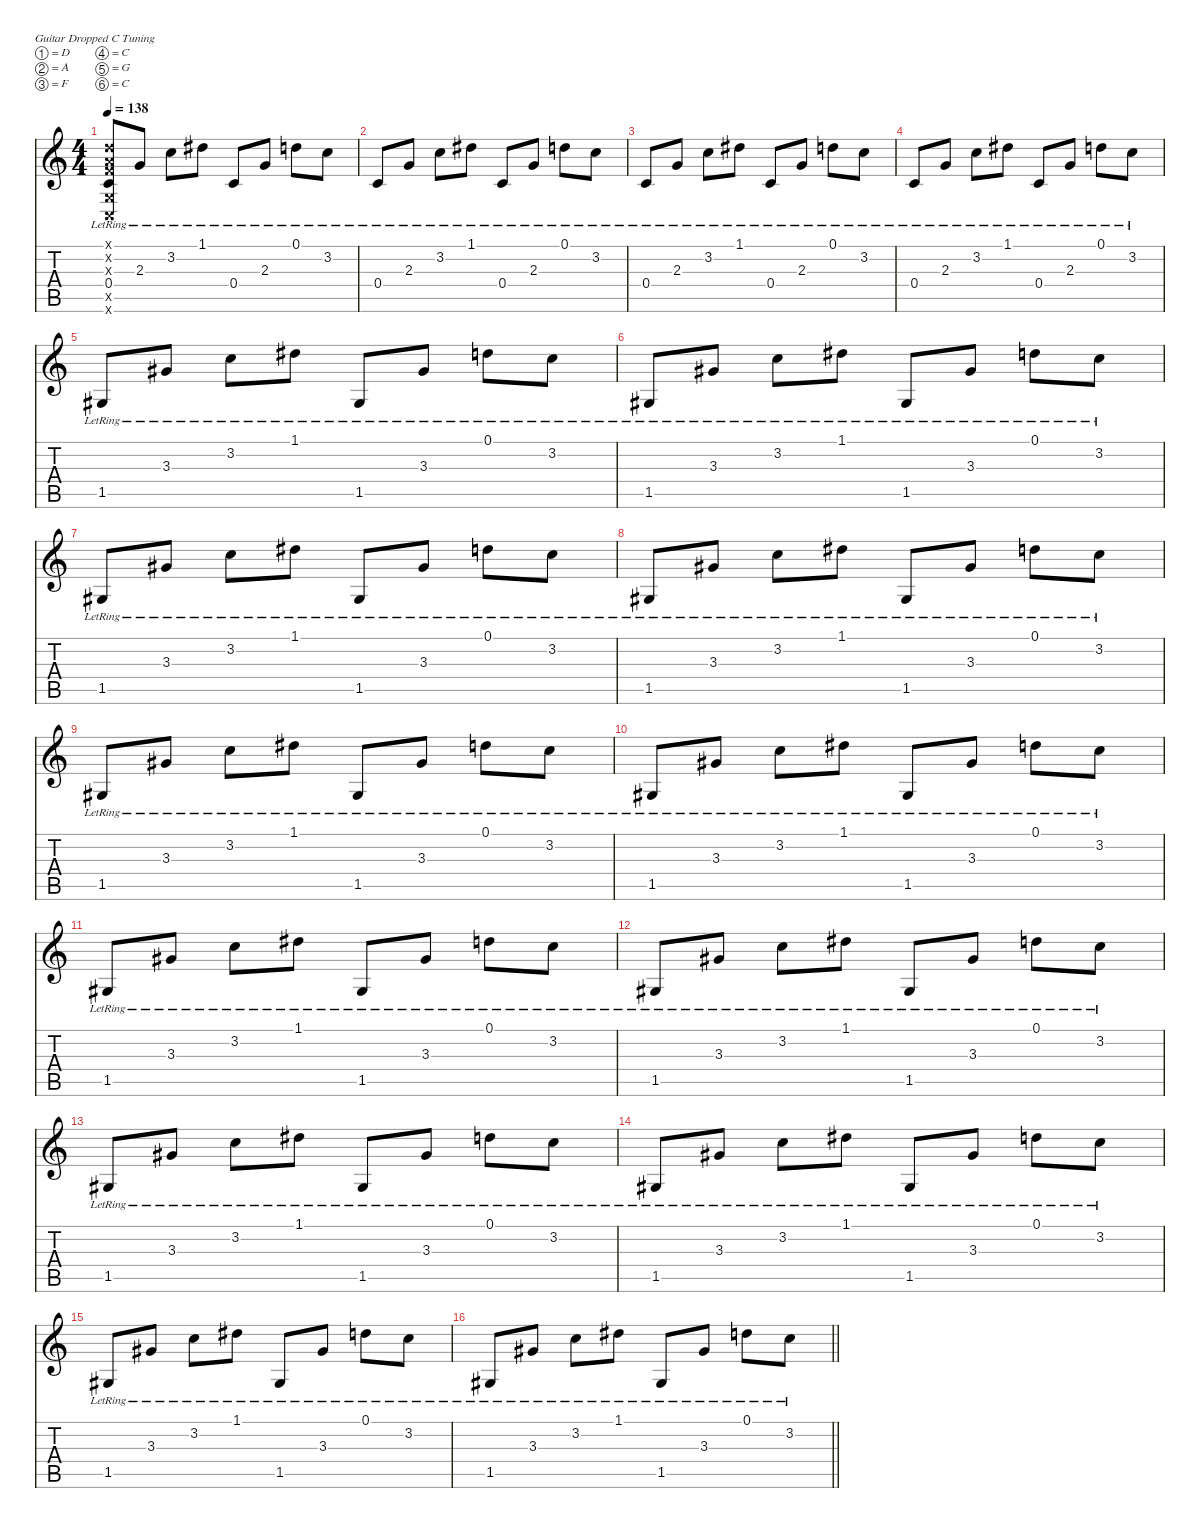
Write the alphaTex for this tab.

\defaultSystemsLayout 4
\hideDynamics
\bracketExtendMode nobrackets
\singleTrackTrackNamePolicy hidden
\multiTrackTrackNamePolicy hidden
\otherSystemsTrackNameOrientation horizontal
\track ("Left Guitar" "dist.guit.") {instrument distortionguitar}
\staff {score tabs}
\tuning (D4 A3 F3 C3 G2 C2)
\ts (4 4)
\tempo 138
\clef g2
\ks c
(0.1{x} 0.2{x} 0.3{x} 0.4{lr} 0.5{x} 0.6{x}).8{dy f beam Up} 2.3{lr}.8{beam Up} 3.2{lr}.8{beam Down} 1.1{lr acc #}.8{beam Down} 0.4{lr}.8{beam Up} 2.3{lr}.8{beam Up} 0.1{lr}.8{beam Down} 3.2{lr}.8{beam Down} |
0.4{lr}.8{beam Up} 2.3{lr}.8{beam Up} 3.2{lr}.8{beam Down} 1.1{lr acc #}.8{beam Down} 0.4{lr}.8{beam Up} 2.3{lr}.8{beam Up} 0.1{lr}.8{beam Down} 3.2{lr}.8{beam Down} |
0.4{lr}.8{beam Up} 2.3{lr}.8{beam Up} 3.2{lr}.8{beam Down} 1.1{lr acc #}.8{beam Down} 0.4{lr}.8{beam Up} 2.3{lr}.8{beam Up} 0.1{lr}.8{beam Down} 3.2{lr}.8{beam Down} |
0.4{lr}.8{beam Up} 2.3{lr}.8{beam Up} 3.2{lr}.8{beam Down} 1.1{lr acc #}.8{beam Down} 0.4{lr}.8{beam Up} 2.3{lr}.8{beam Up} 0.1{lr}.8{beam Down} 3.2{lr}.8{beam Down} |
1.5{lr acc #}.8{beam Up} 3.3{lr acc #}.8{beam Up} 3.2{lr}.8{beam Down} 1.1{lr acc #}.8{beam Down} 1.5{lr acc #}.8{beam Up} 3.3{lr acc #}.8{beam Up} 0.1{lr}.8{beam Down} 3.2{lr}.8{beam Down} |
1.5{lr acc #}.8{beam Up} 3.3{lr acc #}.8{beam Up} 3.2{lr}.8{beam Down} 1.1{lr acc #}.8{beam Down} 1.5{lr acc #}.8{beam Up} 3.3{lr acc #}.8{beam Up} 0.1{lr}.8{beam Down} 3.2{lr}.8{beam Down} |
1.5{lr acc #}.8{beam Up} 3.3{lr acc #}.8{beam Up} 3.2{lr}.8{beam Down} 1.1{lr acc #}.8{beam Down} 1.5{lr acc #}.8{beam Up} 3.3{lr acc #}.8{beam Up} 0.1{lr}.8{beam Down} 3.2{lr}.8{beam Down} |
1.5{lr acc #}.8{beam Up} 3.3{lr acc #}.8{beam Up} 3.2{lr}.8{beam Down} 1.1{lr acc #}.8{beam Down} 1.5{lr acc #}.8{beam Up} 3.3{lr acc #}.8{beam Up} 0.1{lr}.8{beam Down} 3.2{lr}.8{beam Down} |
1.5{lr acc #}.8{beam Up} 3.3{lr acc #}.8{beam Up} 3.2{lr}.8{beam Down} 1.1{lr acc #}.8{beam Down} 1.5{lr acc #}.8{beam Up} 3.3{lr acc #}.8{beam Up} 0.1{lr}.8{beam Down} 3.2{lr}.8{beam Down} |
1.5{lr acc #}.8{beam Up} 3.3{lr acc #}.8{beam Up} 3.2{lr}.8{beam Down} 1.1{lr acc #}.8{beam Down} 1.5{lr acc #}.8{beam Up} 3.3{lr acc #}.8{beam Up} 0.1{lr}.8{beam Down} 3.2{lr}.8{beam Down} |
1.5{lr acc #}.8{beam Up} 3.3{lr acc #}.8{beam Up} 3.2{lr}.8{beam Down} 1.1{lr acc #}.8{beam Down} 1.5{lr acc #}.8{beam Up} 3.3{lr acc #}.8{beam Up} 0.1{lr}.8{beam Down} 3.2{lr}.8{beam Down} |
1.5{lr acc #}.8{beam Up} 3.3{lr acc #}.8{beam Up} 3.2{lr}.8{beam Down} 1.1{lr acc #}.8{beam Down} 1.5{lr acc #}.8{beam Up} 3.3{lr acc #}.8{beam Up} 0.1{lr}.8{beam Down} 3.2{lr}.8{beam Down} |
1.5{lr acc #}.8{beam Up} 3.3{lr acc #}.8{beam Up} 3.2{lr}.8{beam Down} 1.1{lr acc #}.8{beam Down} 1.5{lr acc #}.8{beam Up} 3.3{lr acc #}.8{beam Up} 0.1{lr}.8{beam Down} 3.2{lr}.8{beam Down} |
1.5{lr acc #}.8{beam Up} 3.3{lr acc #}.8{beam Up} 3.2{lr}.8{beam Down} 1.1{lr acc #}.8{beam Down} 1.5{lr acc #}.8{beam Up} 3.3{lr acc #}.8{beam Up} 0.1{lr}.8{beam Down} 3.2{lr}.8{beam Down} |
1.5{lr acc #}.8{beam Up} 3.3{lr acc #}.8{beam Up} 3.2{lr}.8{beam Down} 1.1{lr acc #}.8{beam Down} 1.5{lr acc #}.8{beam Up} 3.3{lr acc #}.8{beam Up} 0.1{lr}.8{beam Down} 3.2{lr}.8{beam Down} |
\barLineRight lightlight
1.5{lr acc #}.8{beam Up} 3.3{lr acc #}.8{beam Up} 3.2{lr}.8{beam Down} 1.1{lr acc #}.8{beam Down} 1.5{lr acc #}.8{beam Up} 3.3{lr acc #}.8{beam Up} 0.1{lr}.8{beam Down} 3.2{lr}.8{beam Down}
